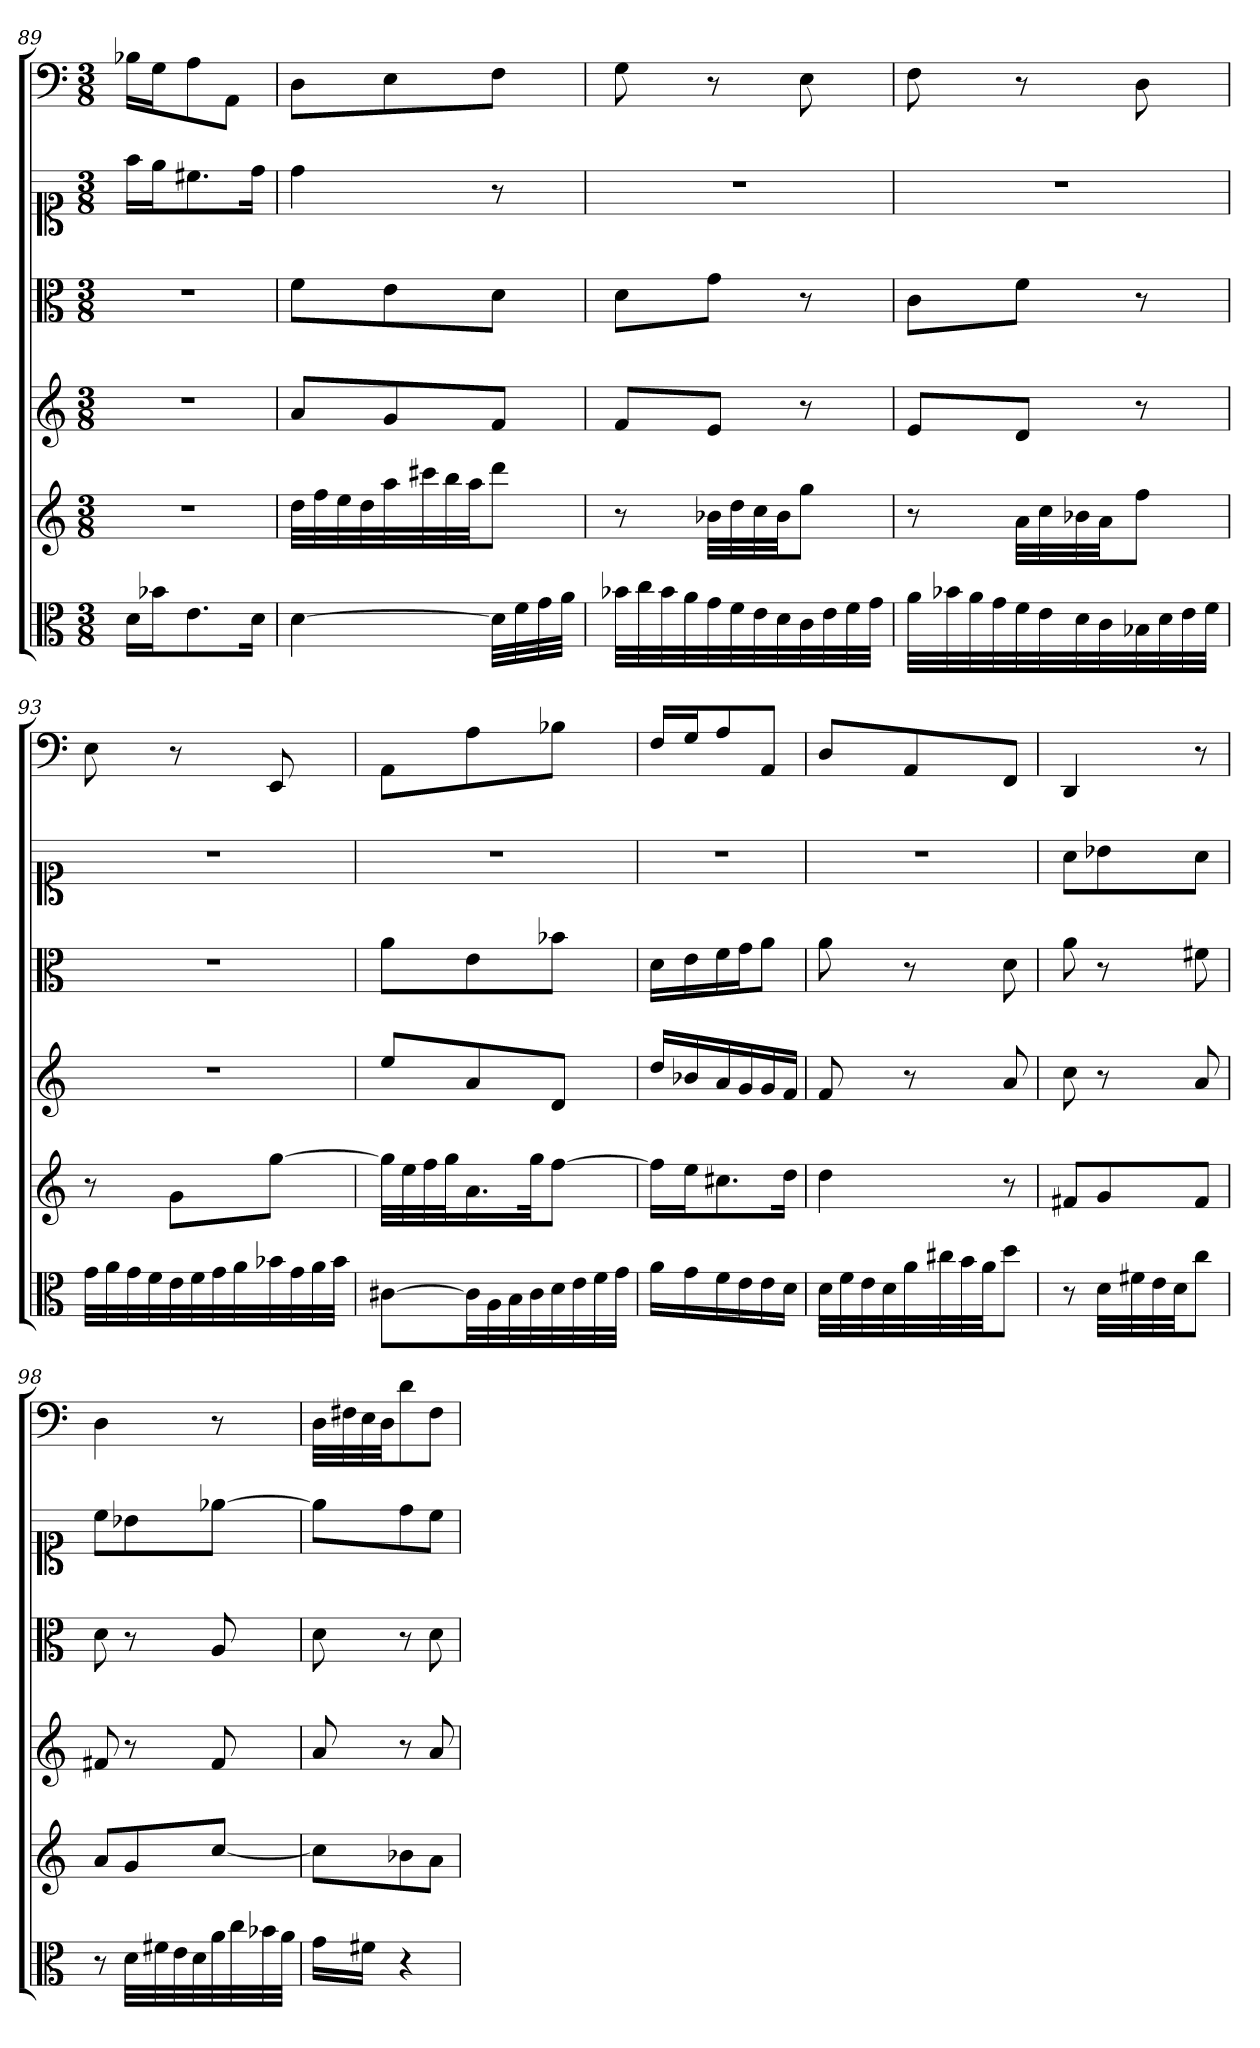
**kern	**kern	**kern	**kern	**kern	**kern
*part6	*part5	*part4	*part3	*part2	*part1
*staff6	*staff5	*staff4	*staff3	*staff2	*staff1
*clefC3	*	*	*clefC3	*clefC1	*clefF4
*k[]	*k[]	*k[]	*k[]	*k[]	*k[]
*C:	*C:	*C:	*C:	*C:	*C:
*M3/8	*M3/8	*M3/8	*M3/8	*M3/8	*M3/8
=89	=89	=89	=89	=89	=89
16d\LL	4.r	4.r	4.r	16ff\LL	16B-X\LL
16b-X\J	.	.	.	16ee\J	16G\J
8.e\	.	.	.	8.cc#X\	8A\
.	.	.	.	.	8AA\J
16d\Jk	.	.	.	16dd\Jk	.
=90	=90	=90	=90	=90	=90
[4d	32ddLLL	8aL	8f\L	4dd	8D\L
.	32ff	.	.	.	.
.	32ee	.	.	.	.
.	32dd	.	.	.	.
.	32aa	8g	8e\	.	8E\
.	32ccc#X	.	.	.	.
.	32bb	.	.	.	.
.	32aaJJ	.	.	.	.
32d\LLL]	8dddJ	8fJ	8d\J	8r	8F\J
32f\	.	.	.	.	.
32g\	.	.	.	.	.
32a\JJJ	.	.	.	.	.
=91	=91	=91	=91	=91	=91
32b-X\LLL	8r	8fL	8d\L	4.r	8G
32cc\	.	.	.	.	.
32b-\	.	.	.	.	.
32a\	.	.	.	.	.
32g\	32b-XLLL	8eJ	8g\J	.	8r
32f\	32dd	.	.	.	.
32e\	32cc	.	.	.	.
32d\	32b-JJ	.	.	.	.
32c\	8ggJ	8r	8r	.	8E
32e\	.	.	.	.	.
32f\	.	.	.	.	.
32g\JJJ	.	.	.	.	.
=92	=92	=92	=92	=92	=92
32a\LLL	8r	8eL	8c\L	4.r	8F
32b-X\	.	.	.	.	.
32a\	.	.	.	.	.
32g\	.	.	.	.	.
32f\	32aLLL	8dJ	8f\J	.	8r
32e\	32cc	.	.	.	.
32d\	32b-X	.	.	.	.
32c\	32aJJ	.	.	.	.
32B-X\	8ffJ	8r	8r	.	8D
32d\	.	.	.	.	.
32e\	.	.	.	.	.
32f\JJJ	.	.	.	.	.
=93	=93	=93	=93	=93	=93
32g\LLL	8r	4.r	4.r	4.r	8E
32a\	.	.	.	.	.
32g\	.	.	.	.	.
32f\	.	.	.	.	.
32e\	8gL	.	.	.	8r
32f\	.	.	.	.	.
32g\	.	.	.	.	.
32a\	.	.	.	.	.
32b-X\	[8ggJ	.	.	.	8EE
32g\	.	.	.	.	.
32a\	.	.	.	.	.
32b-\JJJ	.	.	.	.	.
=94	=94	=94	=94	=94	=94
[8c#X\L	32ggLLL]	8eeL	8a\L	4.r	8AA\L
.	32ee	.	.	.	.
.	32ff	.	.	.	.
.	32ggJ	.	.	.	.
32c#\LL]	16.a	8a	8e\	.	8A\
32A\	.	.	.	.	.
32B\	.	.	.	.	.
32c#\	32ggJk	.	.	.	.
32d\	[8ffJ	8dJ	8b-X\J	.	8B-X\J
32e\	.	.	.	.	.
32f\	.	.	.	.	.
32g\JJJ	.	.	.	.	.
=95	=95	=95	=95	=95	=95
16a\LL	16ffLL]	16ddLL	16d\LL	4.r	16F/LL
16g\	16eeJ	16b-X	16e\	.	16G/J
16f\	8.cc#X	16a	16f\	.	8A/
16e\	.	16g	16g\J	.	.
16e\	.	16g	8a\J	.	8AA/J
16d\JJ	16ddJk	16fJJ	.	.	.
=96	=96	=96	=96	=96	=96
32d\LLL	4dd	8f	8a	4.r	8D/L
32f\	.	.	.	.	.
32e\	.	.	.	.	.
32d\	.	.	.	.	.
32a\	.	8r	8r	.	8AA/
32cc#X\	.	.	.	.	.
32b\	.	.	.	.	.
32a\JJ	.	.	.	.	.
8dd\J	8r	8a	8d	.	8FF/J
=97	=97	=97	=97	=97	=97
8r	8f#XL	8cc	8a	8a\L	4DD
32d\LLL	8g	8r	8r	8b-X\	.
32f#X\	.	.	.	.	.
32e\	.	.	.	.	.
32d\JJ	.	.	.	.	.
8cc\J	8f#J	8a	8f#X	8a\J	8r
=98	=98	=98	=98	=98	=98
8r	8aL	8f#X	8d	8cc\L	4D
32d\LLL	8g	8r	8r	8b-X\	.
32f#X\	.	.	.	.	.
32e\	.	.	.	.	.
32d\	.	.	.	.	.
32a\	[8ccJ	8f#	8A	[8ee-X\J	8r
32cc\	.	.	.	.	.
32b-X\	.	.	.	.	.
32a\JJJ	.	.	.	.	.
=99	=99	=99	=99	=99	=99
16g\LL	8ccL]	8a	8d	8ee-\L]	32D\LLL
.	.	.	.	.	32F#X\
16f#X\JJ	.	.	.	.	32E\
.	.	.	.	.	32D\JJ
4r	8b-X	8r	8r	8dd\	8d\
.	8aJ	8a	8d	8cc\J	8F#\J
=	=	=	=	=	=
*-	*-	*-	*-	*-	*-
